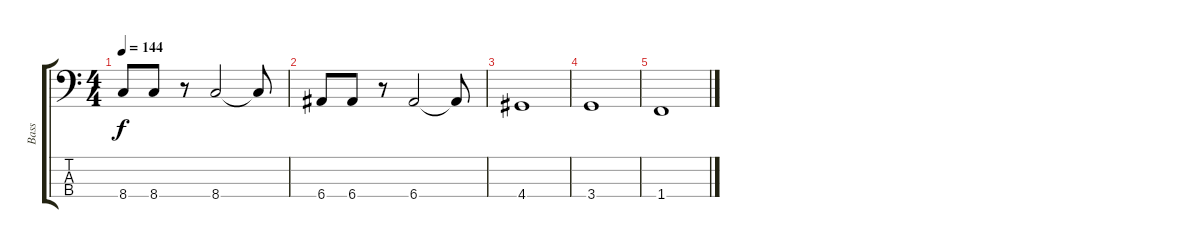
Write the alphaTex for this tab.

\track ("Bass" "Bass") {instrument electricbassfinger}
\staff {score tabs}
\tuning (G2 D2 A1 E1) {hide}
\ts (4 4)
\tempo 144
\clef f4
\ks c
8.4.8{dy f} 8.4.8 r.8 8.4.2 8.4{t}.8 |
6.4.8 6.4.8 r.8 6.4.2 6.4{t}.8 |
4.4.1 |
3.4.1 |
1.4.1
